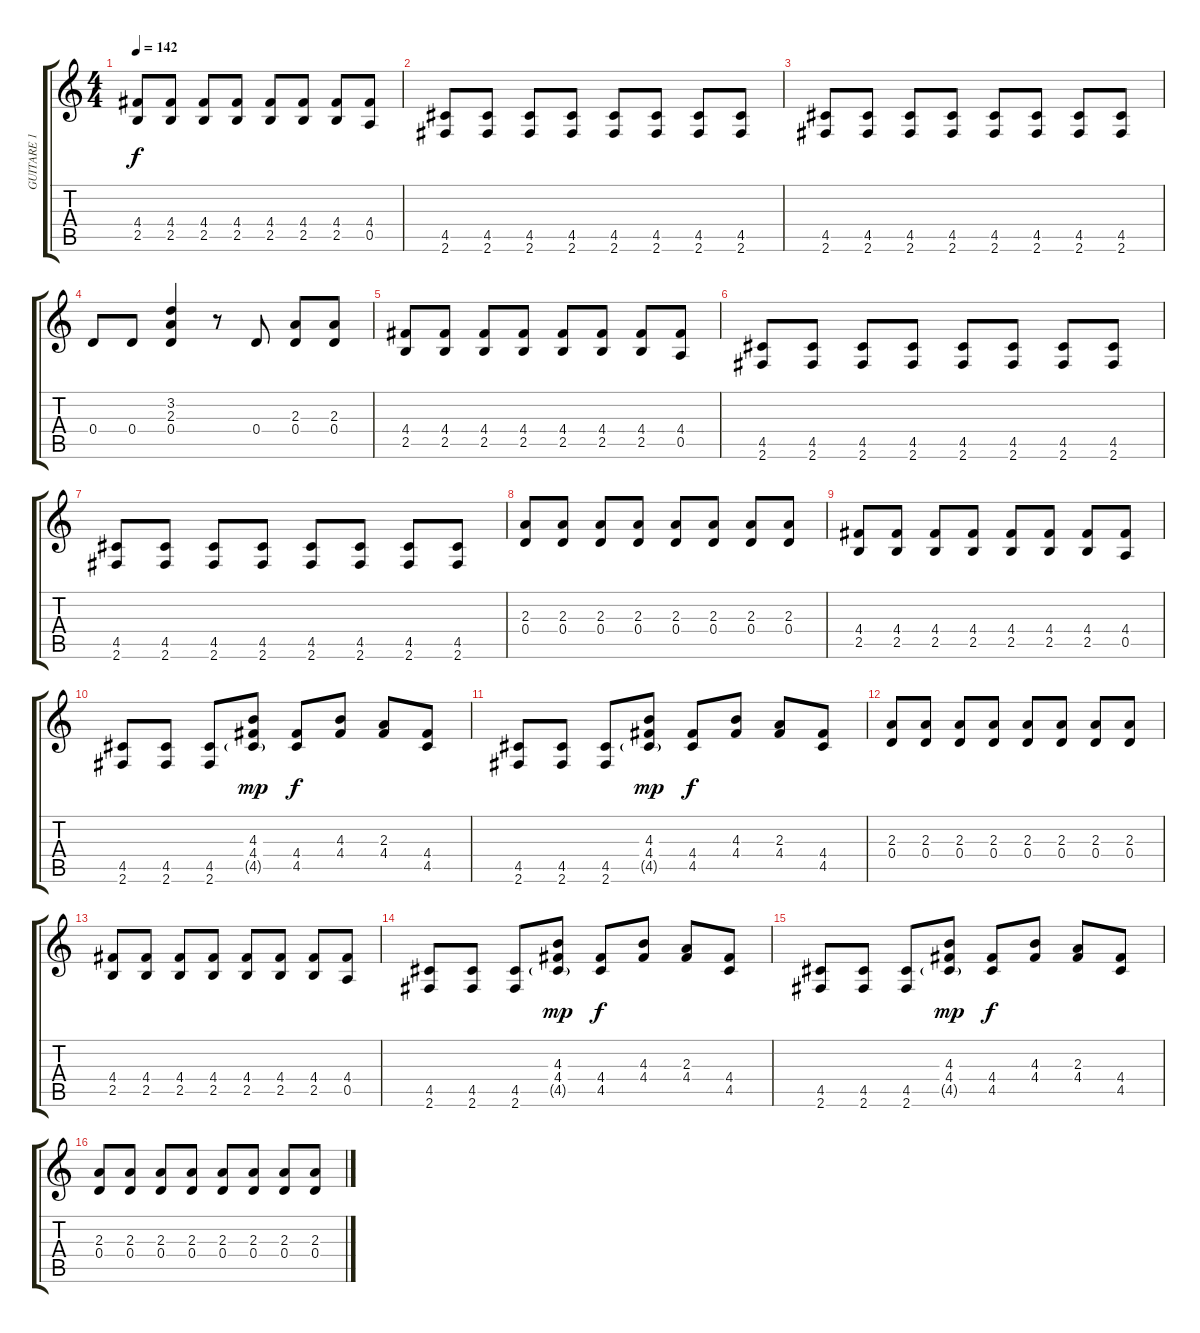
\track ("GUITARE 1" "GUITARE 1") {instrument electricguitarclean}
\staff {score tabs}
\tuning (E4 B3 G3 D3 A2 E2) {hide}
\ts (4 4)
\tempo 142
\clef g2
\ks c
(4.4 2.5).8{dy f} (4.4 2.5).8 (4.4 2.5).8 (4.4 2.5).8 (4.4 2.5).8 (4.4 2.5).8 (4.4 2.5).8 (4.4 0.5).8 |
(4.5 2.6).8 (4.5 2.6).8 (4.5 2.6).8 (4.5 2.6).8 (4.5 2.6).8 (4.5 2.6).8 (4.5 2.6).8 (4.5 2.6).8 |
(4.5 2.6).8 (4.5 2.6).8 (4.5 2.6).8 (4.5 2.6).8 (4.5 2.6).8 (4.5 2.6).8 (4.5 2.6).8 (4.5 2.6).8 |
0.4.8 0.4.8 (3.2 2.3 0.4).4 r.8 0.4.8 (2.3 0.4).8 (2.3 0.4).8 |
(4.4 2.5).8 (4.4 2.5).8 (4.4 2.5).8 (4.4 2.5).8 (4.4 2.5).8 (4.4 2.5).8 (4.4 2.5).8 (4.4 0.5).8 |
(4.5 2.6).8 (4.5 2.6).8 (4.5 2.6).8 (4.5 2.6).8 (4.5 2.6).8 (4.5 2.6).8 (4.5 2.6).8 (4.5 2.6).8 |
(4.5 2.6).8 (4.5 2.6).8 (4.5 2.6).8 (4.5 2.6).8 (4.5 2.6).8 (4.5 2.6).8 (4.5 2.6).8 (4.5 2.6).8 |
(2.3 0.4).8 (2.3 0.4).8 (2.3 0.4).8 (2.3 0.4).8 (2.3 0.4).8 (2.3 0.4).8 (2.3 0.4).8 (2.3 0.4).8 |
(4.4 2.5).8 (4.4 2.5).8 (4.4 2.5).8 (4.4 2.5).8 (4.4 2.5).8 (4.4 2.5).8 (4.4 2.5).8 (4.4 0.5).8 |
(4.5 2.6).8 (4.5 2.6).8 (4.5 2.6).8 (4.3 4.4 4.5{g}).8{dy mp} (4.4 4.5).8{dy f} (4.3 4.4).8 (2.3 4.4).8 (4.4 4.5).8 |
(4.5 2.6).8 (4.5 2.6).8 (4.5 2.6).8 (4.3 4.4 4.5{g}).8{dy mp} (4.4 4.5).8{dy f} (4.3 4.4).8 (2.3 4.4).8 (4.4 4.5).8 |
(2.3 0.4).8 (2.3 0.4).8 (2.3 0.4).8 (2.3 0.4).8 (2.3 0.4).8 (2.3 0.4).8 (2.3 0.4).8 (2.3 0.4).8 |
(4.4 2.5).8 (4.4 2.5).8 (4.4 2.5).8 (4.4 2.5).8 (4.4 2.5).8 (4.4 2.5).8 (4.4 2.5).8 (4.4 0.5).8 |
(4.5 2.6).8 (4.5 2.6).8 (4.5 2.6).8 (4.3 4.4 4.5{g}).8{dy mp} (4.4 4.5).8{dy f} (4.3 4.4).8 (2.3 4.4).8 (4.4 4.5).8 |
(4.5 2.6).8 (4.5 2.6).8 (4.5 2.6).8 (4.3 4.4 4.5{g}).8{dy mp} (4.4 4.5).8{dy f} (4.3 4.4).8 (2.3 4.4).8 (4.4 4.5).8 |
(2.3 0.4).8 (2.3 0.4).8 (2.3 0.4).8 (2.3 0.4).8 (2.3 0.4).8 (2.3 0.4).8 (2.3 0.4).8 (2.3 0.4).8
